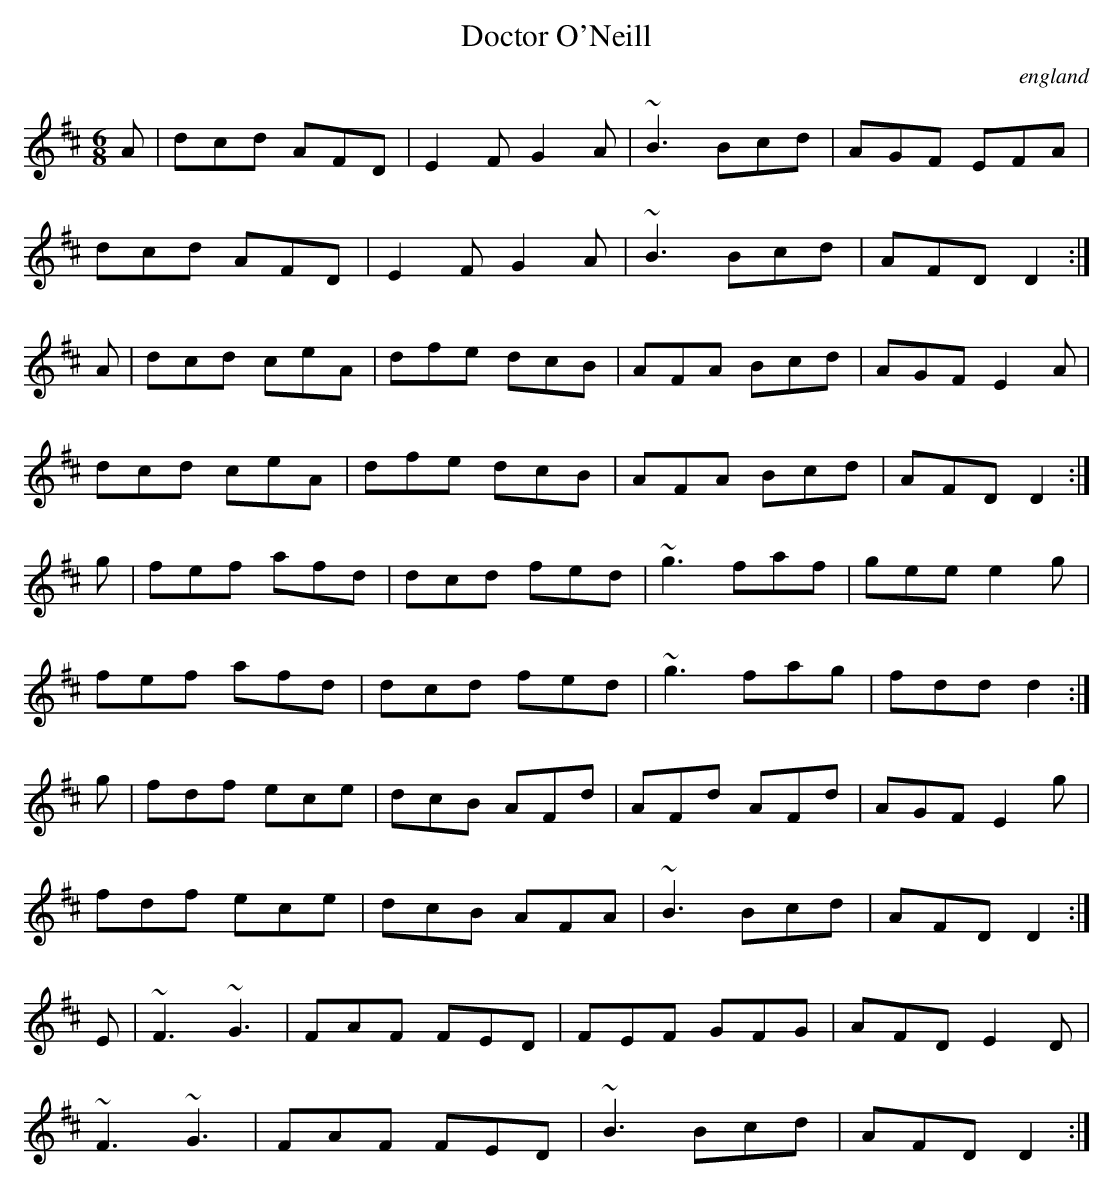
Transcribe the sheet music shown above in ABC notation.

X:1
T:Doctor O'Neill
O:england
M:6/8
L:1/8
K:D
A|dcd AFD|E2F G2A|~B3 Bcd|AGF EFA|
dcd AFD|E2F G2A|~B3 Bcd|AFD D2:|
A|dcd ceA|dfe dcB|AFA Bcd|AGF E2A|
dcd ceA|dfe dcB|AFA Bcd|AFD D2:|
g|fef afd|dcd fed|~g3 faf|gee e2g|
fef afd|dcd fed|~g3 fag|fdd d2:|
g|fdf ece|dcB AFd|AFd AFd|AGF E2g|
fdf ece|dcB AFA|~B3 Bcd|AFD D2:|
E|~F3 ~G3|FAF FED|FEF GFG|AFD E2D|
~F3 ~G3|FAF FED|~B3 Bcd|AFD D2:|
